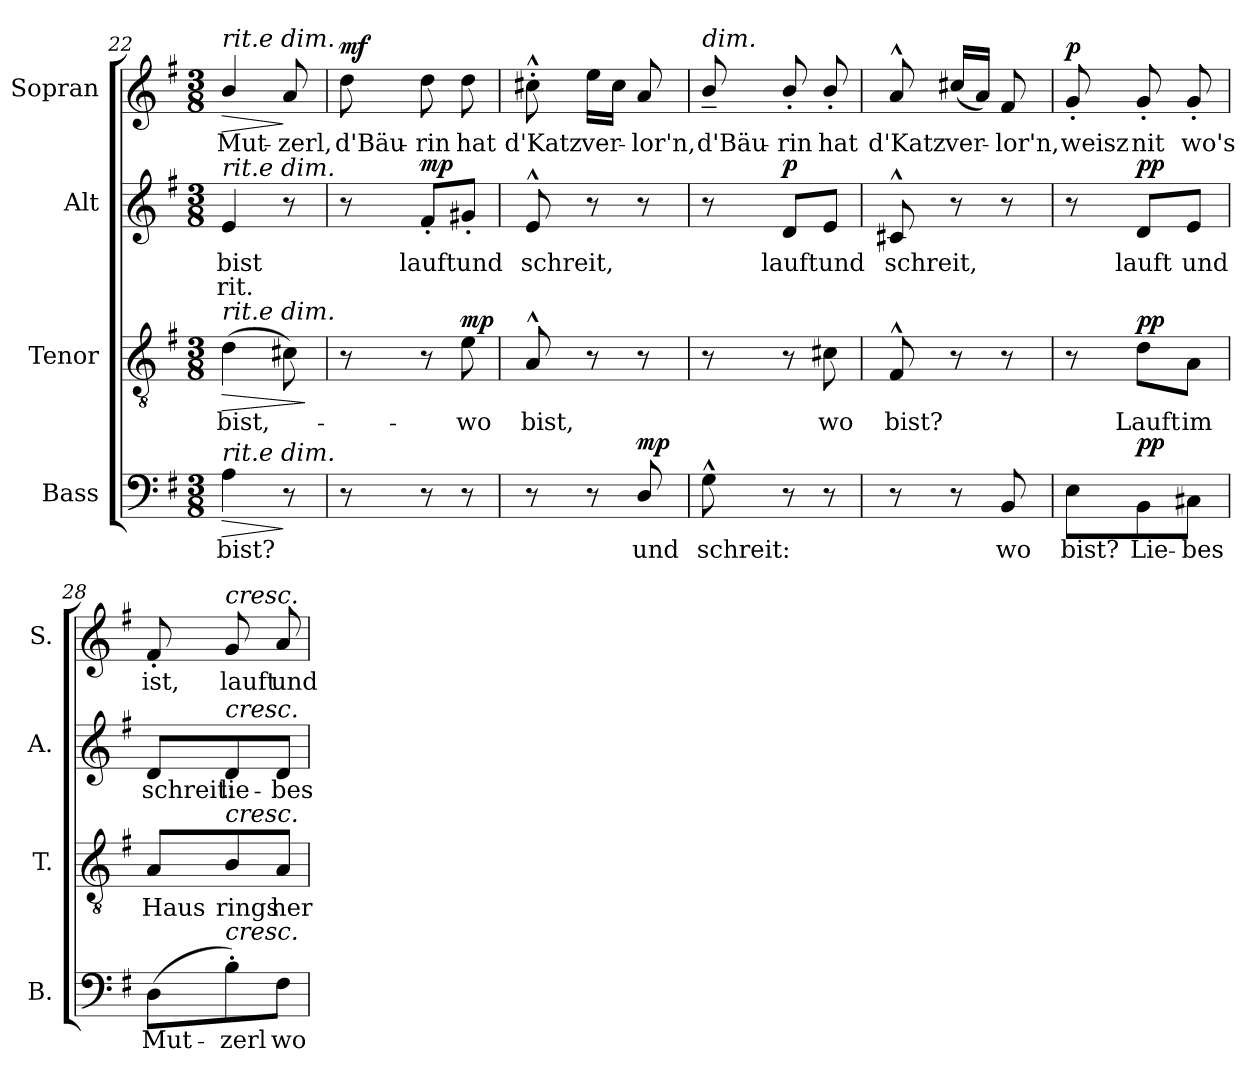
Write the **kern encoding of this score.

**kern	**text	**dynam	**kern	**text	**dynam	**kern	**text	**text	**dynam	**kern	**text	**dynam
*part4	*part4	*part4	*part3	*part3	*part3	*part2	*part2	*part2	*part2	*part1	*part1	*part1
*staff4	*staff4	*staff4	*staff3	*staff3	*staff3	*staff2	*staff2	*staff2	*staff2	*staff1	*staff1	*staff1
*I"Bass	*	*	*I"Tenor	*	*	*I"Alt	*	*	*	*I"Sopran	*	*
*I'B.	*	*	*I'T.	*	*	*I'A.	*	*	*	*I'S.	*	*
*clefF4	*	*	*clefGv2	*	*	*clefG2	*	*	*	*clefG2	*	*
*	*	*	*ITrd7c12	*	*	*	*	*	*	*	*	*
*k[f#]	*	*	*k[f#]	*	*	*k[f#]	*	*	*	*k[f#]	*	*
*G:	*	*	*G:	*	*	*G:	*	*	*	*G:	*	*
*M3/8	*	*	*M3/8	*	*	*M3/8	*	*	*	*M3/8	*	*
=22	=22	=22	=22	=22	=22	=22	=22	=22	=22	=22	=22	=22
!	!LO:LY:b:color=#000000	!LO:HP:b	!	!	!	!	!	!	!	!	!	!
!	!	!	!	!LO:LY:b:color=#000000	!LO:HP:b	!	!	!	!	!	!	!
!	!	!	!	!	!LO:HP:n=1:b	!	!	!	!	!	!	!
!	!	!	!	!	!	!	!LO:LY:b:color=#000000	!LO:LY:b:color=#000000	!	!	!	!
!	!	!	!	!	!	!	!	!	!	!LO:TX:a:i:t=rit.e dim.	!	!
!	!	!	!	!	!	!LO:TX:a:i:t=rit.e dim.	!	!	!	!	!	!
!	!	!	!LO:TX:a:i:t=rit.e dim.	!	!	!	!	!	!	!	!	!
!LO:TX:a:i:t=rit.e dim.	!	!	!	!	!	!	!	!	!	!	!	!
!	!	!	!	!	!	!	!	!	!	!	!LO:LY:b:color=#000000	!LO:HP:b
4Ai\	bist?	>	(4Di\	bist,-	> >	4ei/	bist	rit.	.	4bi/	Mut-	>
!	!LO:LY:b:color=#000000	!	!	!	!	!	!	!	!	!	!	!
!	!	!	!	!	!	!	!	!	!	!	!LO:LY:b:color=#000000	!
8r	rit.	]	8C#Xi\)	.	.	8r	.	.	.	8ai/	zerl,	]
.	.	.	.	.	]	.	.	.	.	.	.	.
!!LO:PB:g=z
=23	=23	=23	=23	=23	=23	=23	=23	=23	=23	=23	=23	=23
!	!	!	!	!	!	!	!	!	!	!	!LO:LY:b:color=#000000	!
8r	.	.	8r	.	.	8r	.	.	.	8ddi\	d'Bäu-	mf
!	!	!	!	!	!	!	!LO:LY:b:color=#000000	!	!	!	!	!
!	!	!	!	!	!	!	!	!	!	!	!LO:LY:b:color=#000000	!
8r	.	.	8r	.	]	8f#'i/L	lauft	.	mp	8ddi\	-rin	.
!	!	!	!	!LO:LY:b:color=#000000	!	!	!	!	!	!	!	!
!	!	!	!	!	!	!	!LO:LY:b:color=#000000	!	!	!	!	!
!	!	!	!	!	!	!	!	!	!	!	!LO:LY:b:color=#000000	!
8r	.	.	8Ei\	wo	mp	8g#X'i/J	und	.	.	8ddi\	hat	.
=24	=24	=24	=24	=24	=24	=24	=24	=24	=24	=24	=24	=24
!	!	!	!	!LO:LY:b:color=#000000	!	!	!	!	!	!	!	!
!	!	!	!	!	!	!	!LO:LY:b:color=#000000	!	!	!	!	!
!	!	!	!	!	!	!	!	!	!	!	!LO:LY:b:color=#000000	!
8r	.	.	8AA^^i/	bist,	.	8e^^i/	schreit,	.	.	8cc#X'^^i\	d'Katz	.
!	!	!	!	!	!	!	!	!	!	!	!LO:LY:b:color=#000000	!
8r	.	.	8r	.	.	8r	.	.	.	16eei\LL	ver-	.
.	.	.	.	.	.	.	.	.	.	16cc#i\JJ	.	.
!	!LO:LY:b:color=#000000	!	!	!	!	!	!	!	!	!	!	!
!	!	!	!	!	!	!	!	!	!	!	!LO:LY:b:color=#000000	!
8Di/	und	mp	8r	.	.	8r	.	.	.	8ai/	-lor'n,	.
=25	=25	=25	=25	=25	=25	=25	=25	=25	=25	=25	=25	=25
!	!LO:LY:b:color=#000000	!	!	!	!	!	!	!	!	!	!	!
!	!	!	!	!	!	!	!	!	!	!LO:TX:a:i:t=dim.	!	!
!	!	!	!	!	!	!	!	!	!	!	!LO:LY:b:color=#000000	!
8G^^i\	schreit:	.	8r	.	.	8r	.	.	.	8b~i/	d'Bäu-	.
!	!	!	!	!	!	!	!LO:LY:b:color=#000000	!	!	!	!	!
!	!	!	!	!	!	!	!	!	!	!	!LO:LY:b:color=#000000	!
8r	.	.	8r	.	.	8di/L	lauft	.	p	8b'i/	-rin	.
!	!	!	!	!LO:LY:b:color=#000000	!	!	!	!	!	!	!	!
!	!	!	!	!	!	!	!LO:LY:b:color=#000000	!	!	!	!	!
!	!	!	!	!	!	!	!	!	!	!	!LO:LY:b:color=#000000	!
8r	.	.	8C#Xi\	wo	.	8ei/J	und	.	.	8b'i/	hat	.
=26	=26	=26	=26	=26	=26	=26	=26	=26	=26	=26	=26	=26
!	!	!	!	!LO:LY:b:color=#000000	!	!	!	!	!	!	!	!
!	!	!	!	!	!	!	!LO:LY:b:color=#000000	!	!	!	!	!
!	!	!	!	!	!	!	!	!	!	!	!LO:LY:b:color=#000000	!
8r	.	.	8FF#^^i/	bist?	.	8c#X^^i/	schreit,	.	.	8a^^i/	d'Katz	.
!	!	!	!	!	!	!	!	!	!	!	!LO:LY:b:color=#000000	!
8r	.	.	8r	.	.	8r	.	.	.	(16cc#Xi/LL	ver-	.
.	.	.	.	.	.	.	.	.	.	16ai/JJ)	.	.
!	!LO:LY:b:color=#000000	!	!	!	!	!	!	!	!	!	!	!
!	!	!	!	!	!	!	!	!	!	!	!LO:LY:b:color=#000000	!
8BBi/	wo	.	8r	.	.	8r	.	.	.	8f#i/	-lor'n,	.
=27	=27	=27	=27	=27	=27	=27	=27	=27	=27	=27	=27	=27
!	!LO:LY:b:color=#000000	!	!	!	!	!	!	!	!	!	!	!
!	!	!	!	!	!	!	!	!	!	!	!LO:LY:b:color=#000000	!
8Ei\L	bist?	.	8r	.	.	8r	.	.	.	8g'i/	weisz	p
!	!LO:LY:b:color=#000000	!	!	!	!	!	!	!	!	!	!	!
!	!	!	!	!LO:LY:b:color=#000000	!	!	!	!	!	!	!	!
!	!	!	!	!	!	!	!LO:LY:b:color=#000000	!	!	!	!	!
!	!	!	!	!	!	!	!	!	!	!	!LO:LY:b:color=#000000	!
8BBi\	Lie-	pp	8Di\L	Lauft	pp	8di/L	lauft	.	pp	8g'i/	nit	.
!	!LO:LY:b:color=#000000	!	!	!	!	!	!	!	!	!	!	!
!	!	!	!	!LO:LY:b:color=#000000	!	!	!	!	!	!	!	!
!	!	!	!	!	!	!	!LO:LY:b:color=#000000	!	!	!	!	!
!	!	!	!	!	!	!	!	!	!	!	!LO:LY:b:color=#000000	!
8C#Xi\J	-bes	.	8AAi\J	im	.	8ei/J	und	.	.	8g'i/	wo's	.
=28	=28	=28	=28	=28	=28	=28	=28	=28	=28	=28	=28	=28
!	!LO:LY:b:color=#000000	!	!	!	!	!	!	!	!	!	!	!
!	!	!	!	!LO:LY:b:color=#000000	!	!	!	!	!	!	!	!
!	!	!	!	!	!	!	!LO:LY:b:color=#000000	!	!	!	!	!
!	!	!	!	!	!	!	!	!	!	!	!LO:LY:b:color=#000000	!
(8Di\L	Mut-	.	8AAi/L	Haus	.	8di/L	schreit:	.	.	8f#'i/	ist,	.
!	!LO:LY:b:color=#000000	!	!	!	!	!	!	!	!	!	!	!
!	!	!	!	!LO:LY:b:color=#000000	!	!	!	!	!	!	!	!
!	!	!	!	!	!	!	!LO:LY:b:color=#000000	!	!	!	!	!
!	!	!	!	!	!	!	!	!	!	!LO:TX:a:i:t=cresc.	!	!
!	!	!	!	!	!	!LO:TX:a:i:t=cresc.	!	!	!	!	!	!
!	!	!	!LO:TX:a:i:t=cresc.	!	!	!	!	!	!	!	!	!
!LO:TX:a:i:t=cresc.	!	!	!	!	!	!	!	!	!	!	!	!
!	!	!	!	!	!	!	!	!	!	!	!LO:LY:b:color=#000000	!
8B'i\)	-zerl	.	8BBi/	rings	.	8di/	lie-	.	.	8gi/	lauft	.
!	!LO:LY:b:color=#000000	!	!	!	!	!	!	!	!	!	!	!
!	!	!	!	!LO:LY:b:color=#000000	!	!	!	!	!	!	!	!
!	!	!	!	!	!	!	!LO:LY:b:color=#000000	!	!	!	!	!
!	!	!	!	!	!	!	!	!	!	!	!LO:LY:b:color=#000000	!
8F#i\J	wo	.	8AAi/J	her-	.	8di/J	-bes	.	.	8ai/	und	.
=	=	=	=	=	=	=	=	=	=	=	=	=
*-	*-	*-	*-	*-	*-	*-	*-	*-	*-	*-	*-	*-
